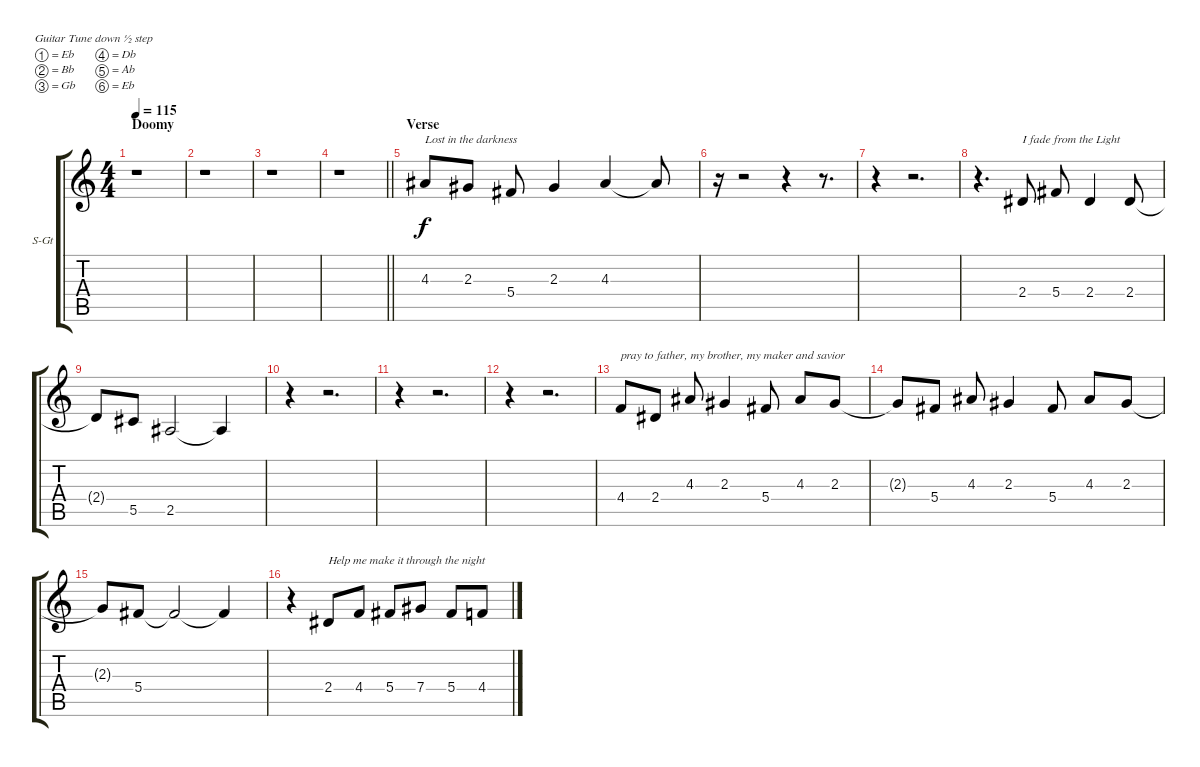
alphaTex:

\bracketExtendMode groupsimilarinstruments
\firstSystemTrackNameOrientation horizontal
\otherSystemsTrackNameOrientation horizontal
\track ("Ozzy" "S-Gt") {instrument harmonica}
\staff {score tabs}
\tuning (Eb4 Bb3 Gb3 Db3 Ab2 Eb2)
\displaytranspose 12
\ts (4 4)
\section ("" "Doomy")
\tempo 115
\clef g2
\ks c
r.1{dy f} |
r.1 |
r.1 |
\barLineRight lightlight
r.1 |
\section ("" "Verse")
4.3.8{txt "Lost in the darkness"} 2.3.8 5.4.8 2.3.4 4.3.4 4.3{t}.8 |
r.16 r.2 r.4 r.8{d} |
r.4 r.2{d} |
r.4{d} 2.4.8{txt "I fade from the Light"} 5.4.8 2.4.4 2.4.8 |
2.4{t}.8 5.5.8 2.5.2 2.5{t}.4 |
r.4 r.2{d} |
r.4 r.2{d} |
r.4 r.2{d} |
4.4.8{txt "pray to father, my brother, my maker and savior"} 2.4.8 4.3.8 2.3.4 5.4.8 4.3.8 2.3.8 |
2.3{t}.8 5.4.8 4.3.8 2.3.4 5.4.8 4.3.8 2.3.8 |
2.3{t}.8 5.4.8 5.4{t}.2 5.4{t}.4 |
r.4 2.4.8{txt "Help me make it through the night"} 4.4.8 5.4.8 7.4.8 5.4.8 4.4.8
